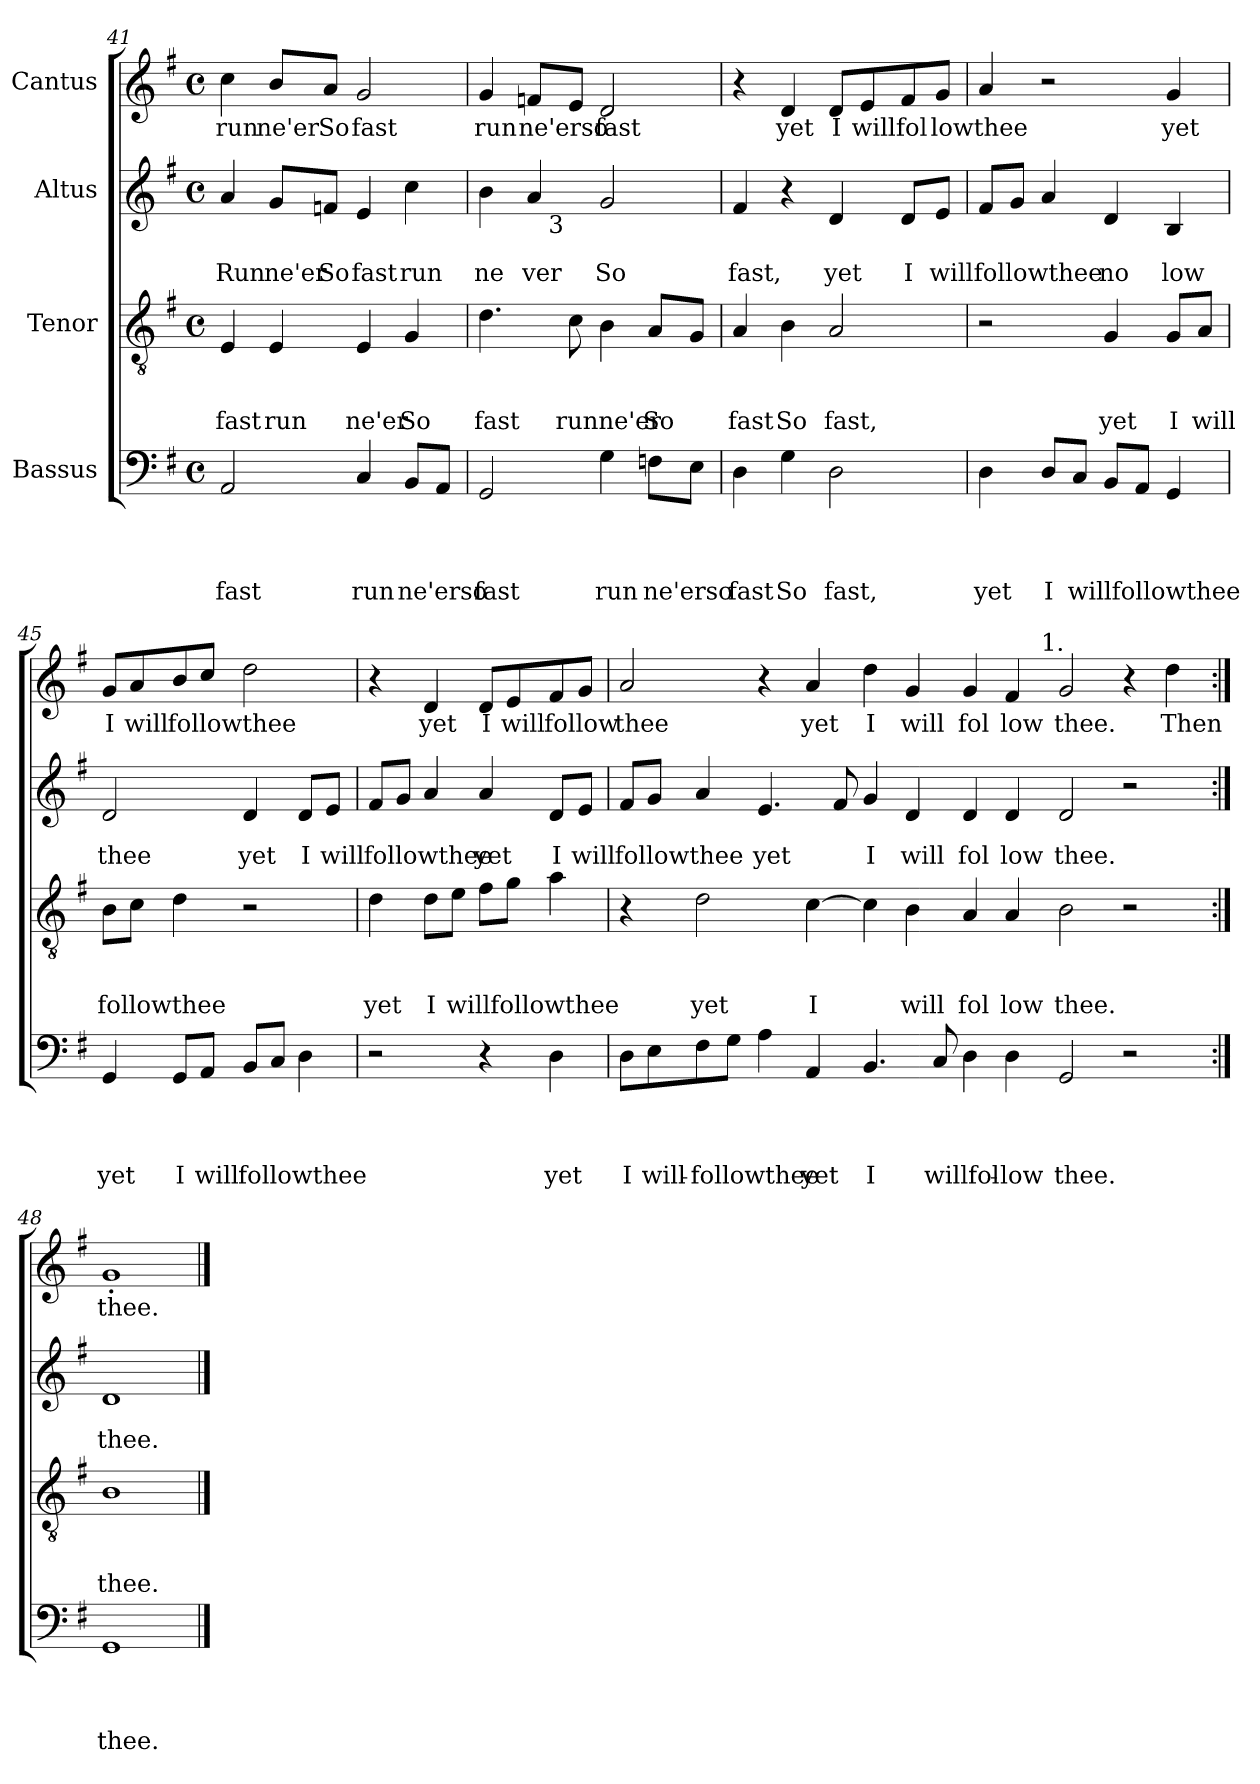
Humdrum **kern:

**kern	**text	**text	**text	**text	**kern	**text	**text	**text	**kern	**text	**text	**kern	**text
*part4	*part4	*part4	*part4	*part4	*part3	*part3	*part3	*part3	*part2	*part2	*part2	*part1	*part1
*staff4	*staff4	*staff4	*staff4	*staff4	*staff3	*staff3	*staff3	*staff3	*staff2	*staff2	*staff2	*staff1	*staff1
*I"Bassus	*	*	*	*	*I"Tenor	*	*	*	*I"Altus	*	*	*I"Cantus	*
!!LO:LB:g=z
*clefF4	*	*	*	*	*clefGv2	*	*	*	*clefG2	*	*	*clefG2	*
*k[f#]	*	*	*	*	*k[f#]	*	*	*	*k[f#]	*	*	*k[f#]	*
*G:	*	*	*	*	*G:	*	*	*	*G:	*	*	*G:	*
*M4/4	*	*	*	*	*M4/4	*	*	*	*M4/4	*	*	*M4/4	*
*met(c)	*	*	*	*	*met(c)	*	*	*	*met(c)	*	*	*met(c)	*
=41	=41	=41	=41	=41	=41	=41	=41	=41	=41	=41	=41	=41	=41
!	!	!	!	!LO:LY:b	!	!	!	!LO:LY:b	!	!	!LO:LY:b	!	!LO:LY:b
2AA/	.	.	.	fast	4E/	.	.	fast	4a/	.	Run	4cc\	run
!	!	!	!	!	!	!	!	!LO:LY:b	!	!	!LO:LY:b	!	!LO:LY:b
.	.	.	.	.	4E/	.	.	run	8g/L	.	ne'er	8b/L	ne'er
!	!	!	!	!	!	!	!	!	!	!	!LO:LY:b	!	!LO:LY:b
.	.	.	.	.	.	.	.	.	8fn/J	.	So	8a/J	So
!	!	!	!	!LO:LY:b	!	!	!	!LO:LY:b	!	!	!LO:LY:b	!	!LO:LY:b
4C/	.	.	.	run	4E/	.	.	ne'er	4e/	.	fast	2g/	fast
!	!	!	!	!LO:LY:b	!	!	!	!LO:LY:b	!	!	!LO:LY:b	!	!
8BB/L	.	.	.	ne'erso	4G/	.	.	So	4cc\	.	run	.	.
8AA/J	.	.	.	.	.	.	.	.	.	.	.	.	.
=42	=42	=42	=42	=42	=42	=42	=42	=42	=42	=42	=42	=42	=42
!	!	!	!	!LO:LY:b	!	!	!	!LO:LY:b	!	!	!LO:LY:b	!	!LO:LY:b
*	*	*	*	*	*	*	*	*	*^	*	*	*	*
2GG/	.	.	.	fast	4.d\	.	.	fast	4b\	4ryy	.	ne	4g/	run
!	!	!	!	!	!	!	!	!	!	!	!	!LO:LY:b	!	!LO:LY:b
.	.	.	.	.	.	.	.	.	4a/	16ryy	.	ver	8fn/L	ne'erso
!	!	!	!	!	!	!	!	!	!	!LO:TX:b:t=3	!	!	!	!
.	.	.	.	.	.	.	.	.	.	2ryy	.	.	.	.
!	!	!	!	!	!	!	!	!LO:LY:b	!	!	!	!	!	!
.	.	.	.	.	8c\	.	.	runne'er	.	.	.	.	8e/J	.
!	!	!	!	!LO:LY:b	!	!	!	!	!	!	!	!LO:LY:b	!	!LO:LY:b
4G\	.	.	.	run	4B\	.	.	.	2g/	.	.	So	2d/	fast
!	!	!	!	!LO:LY:b	!	!	!	!LO:LY:b	!	!	!	!	!	!
8Fn\L	.	.	.	ne'erso	8A/L	.	.	So	.	.	.	.	.	.
.	.	.	.	.	.	.	.	.	.	8.ryy	.	.	.	.
8E\J	.	.	.	.	8G/J	.	.	.	.	.	.	.	.	.
=43	=43	=43	=43	=43	=43	=43	=43	=43	=43	=43	=43	=43	=43	=43
!	!	!	!	!LO:LY:b	!	!	!	!LO:LY:b	!	!	!	!LO:LY:b	!	!
*	*	*	*	*	*	*	*	*	*v	*v	*	*	*	*
4D\	.	.	.	fast	4A/	.	.	fast	4f#i/	.	fast,	4r	.
!	!	!	!	!LO:LY:b	!	!	!	!LO:LY:b	!	!	!	!	!LO:LY:b
4G\	.	.	.	So	4B\	.	.	So	4r	.	.	4d/	yet
!	!	!	!	!LO:LY:b	!	!	!	!LO:LY:b	!	!	!LO:LY:b	!	!LO:LY:b
2D\	.	.	.	fast,	2A/	.	.	fast,	4d/	.	yet	8d/L	I
!	!	!	!	!	!	!	!	!	!	!	!	!	!LO:LY:b
.	.	.	.	.	.	.	.	.	.	.	.	8e/	will
!	!	!	!	!	!	!	!	!	!	!	!LO:LY:b	!	!LO:LY:b
.	.	.	.	.	.	.	.	.	8d/L	.	I	8f#/	fol
!	!	!	!	!	!	!	!	!	!	!	!LO:LY:b	!	!LO:LY:b
.	.	.	.	.	.	.	.	.	8e/J	.	will	8g/J	low
!!LO:PB:g=z
=44	=44	=44	=44	=44	=44	=44	=44	=44	=44	=44	=44	=44	=44
!	!	!	!	!LO:LY:b	!	!	!	!	!	!	!LO:LY:b	!	!LO:LY:b
4D\	.	.	.	yet	2r	.	.	.	8f#/L	.	followthee	4a/	thee
.	.	.	.	.	.	.	.	.	8g/J	.	.	.	.
!	!	!	!	!LO:LY:b	!	!	!	!	!	!	!	!	!
8D/L	.	.	.	I	.	.	.	.	4a/	.	.	2r	.
!	!	!	!	!LO:LY:b	!	!	!	!	!	!	!	!	!
8C/J	.	.	.	willfollowthee	.	.	.	.	.	.	.	.	.
!	!	!	!	!	!	!	!	!LO:LY:b	!	!	!LO:LY:b	!	!
8BB/L	.	.	.	.	4G/	.	.	yet	4d/	.	no	.	.
8AA/J	.	.	.	.	.	.	.	.	.	.	.	.	.
!	!	!	!	!	!	!	!	!LO:LY:b	!	!	!LO:LY:b	!	!LO:LY:b
4GG/	.	.	.	.	8G/L	.	.	I	4B/	.	low	4g/	yet
!	!	!	!	!	!	!	!	!LO:LY:b	!	!	!	!	!
.	.	.	.	.	8A/J	.	.	will	.	.	.	.	.
=45	=45	=45	=45	=45	=45	=45	=45	=45	=45	=45	=45	=45	=45
!	!	!	!	!LO:LY:b	!	!	!	!LO:LY:b	!	!	!LO:LY:b	!	!LO:LY:b
4GG/	.	.	.	yet	8B\L	.	.	followthee	2d/	.	thee	8g/L	I
!	!	!	!	!	!	!	!	!	!	!	!	!	!LO:LY:b
.	.	.	.	.	8c\J	.	.	.	.	.	.	8a/	will
!	!	!	!	!LO:LY:b	!	!	!	!	!	!	!	!	!LO:LY:b
8GG/L	.	.	.	I	4d\	.	.	.	.	.	.	8b/	followthee
!	!	!	!	!LO:LY:b	!	!	!	!	!	!	!	!	!
8AA/J	.	.	.	will	.	.	.	.	.	.	.	8cc/J	.
!	!	!	!	!LO:LY:b	!	!	!	!	!	!	!LO:LY:b	!	!
8BB/L	.	.	.	followthee	2r	.	.	.	4d/	.	yet	2dd\	.
8C/J	.	.	.	.	.	.	.	.	.	.	.	.	.
!	!	!	!	!	!	!	!	!	!	!	!LO:LY:b	!	!
4D\	.	.	.	.	.	.	.	.	8d/L	.	I	.	.
!	!	!	!	!	!	!	!	!	!	!	!LO:LY:b	!	!
.	.	.	.	.	.	.	.	.	8e/J	.	will	.	.
=46	=46	=46	=46	=46	=46	=46	=46	=46	=46	=46	=46	=46	=46
!	!	!	!	!	!	!	!	!LO:LY:b	!	!	!LO:LY:b	!	!
2r	.	.	.	.	4d\	.	.	yet	8f#/L	.	followthee	4r	.
.	.	.	.	.	.	.	.	.	8g/J	.	.	.	.
!	!	!	!	!	!	!	!	!LO:LY:b	!	!	!	!	!LO:LY:b
.	.	.	.	.	8d\L	.	.	I	4a/	.	.	4d/	yet
!	!	!	!	!	!	!	!	!LO:LY:b	!	!	!	!	!
.	.	.	.	.	8e\J	.	.	willfollowthee	.	.	.	.	.
!	!	!	!	!	!	!	!	!	!	!	!LO:LY:b	!	!LO:LY:b
4r	.	.	.	.	8f#\L	.	.	.	4a/	.	yet	8d/L	I
!	!	!	!	!	!	!	!	!	!	!	!	!	!LO:LY:b
.	.	.	.	.	8g\J	.	.	.	.	.	.	8e/	will
!	!	!	!	!LO:LY:b	!	!	!	!	!	!	!LO:LY:b	!	!LO:LY:b
4D\	.	.	.	yet	4a\	.	.	.	8d/L	.	I	8f#/	follow
!	!	!	!	!	!	!	!	!	!	!	!LO:LY:b	!	!
.	.	.	.	.	.	.	.	.	8e/J	.	will	8g</J	.
!!LO:LB:g=z
=47	=47	=47	=47	=47	=47	=47	=47	=47	=47	=47	=47	=47	=47
!	!	!	!	!LO:LY:b	!	!	!	!	!	!	!LO:LY:b	!	!LO:LY:b
*	*	*	*	*	*	*	*	*	*	*	*	*^	*
8D\L	.	.	.	I	4r	.	.	.	8f#/L	.	followthee	2a/	1ryy	thee
!	!	!	!	!LO:LY:b	!	!	!	!	!	!	!	!	!	!
8E\	.	.	.	will-	.	.	.	.	8g/J	.	.	.	.	.
!	!	!	!	!LO:LY:b	!	!	!	!LO:LY:b	!	!	!	!	!	!
8F#\	.	.	.	-followthee	2d\	.	.	yet	4a/	.	.	.	.	.
8G\J	.	.	.	.	.	.	.	.	.	.	.	.	.	.
!	!	!	!	!	!	!	!	!	!	!	!LO:LY:b	!	!	!
4A\	.	.	.	.	.	.	.	.	4.e/	.	yet	4r	.	.
!	!	!	!	!LO:LY:b	!	!	!	!LO:LY:b	!	!	!	!	!	!LO:LY:b
4AA/	.	.	.	yet	[>4c\	.	.	I	.	.	.	4a/	.	yet
.	.	.	.	.	.	.	.	.	8f#/	.	.	.	.	.
!	!	!	!	!LO:LY:b	!	!	!	!	!	!	!LO:LY:b	!	!	!LO:LY:b
4.BB/	.	.	.	I	4c\]	.	.	.	4g/	.	I	4dd\	2...ryy	I
!	!	!	!	!	!	!	!	!LO:LY:b	!	!	!LO:LY:b	!	!	!LO:LY:b
.	.	.	.	.	4B\	.	.	will	4d/	.	will	4g/	.	will
!	!	!	!	!LO:LY:b	!	!	!	!	!	!	!	!	!	!
8C/	.	.	.	willfol-	.	.	.	.	.	.	.	.	.	.
!	!	!	!	!	!	!	!	!LO:LY:b	!	!	!LO:LY:b	!	!	!LO:LY:b
4D\	.	.	.	.	4A/	.	.	fol	4d/	.	fol	4g/	.	fol
!	!	!	!	!LO:LY:b	!	!	!	!LO:LY:b	!	!	!LO:LY:b	!	!	!LO:LY:b
4D\	.	.	.	-low	4A/	.	.	low	4d/	.	low	4f#/	.	low
!	!	!	!	!	!	!	!	!	!	!	!	!	!LO:TX:a:t=1.	!
.	.	.	.	.	.	.	.	.	.	.	.	.	1ryy	.
!	!	!	!	!LO:LY:b	!	!	!	!LO:LY:b	!	!	!LO:LY:b	!	!	!LO:LY:b
2GG/	.	.	.	thee.	2B\	.	.	thee.	2d/	.	thee.	2g/	.	thee.
2r	.	.	.	.	2r	.	.	.	2r	.	.	4r	.	.
!	!	!	!	!	!	!	!	!	!	!	!	!	!	!LO:LY:b
.	.	.	.	.	.	.	.	.	.	.	.	4dd\	.	Then
.	.	.	.	.	.	.	.	.	.	.	.	.	16ryy	.
=48:|!	=48:|!	=48:|!	=48:|!	=48:|!	=48:|!	=48:|!	=48:|!	=48:|!	=48:|!	=48:|!	=48:|!	=48:|!	=48:|!	=48:|!
!	!	!	!	!LO:LY:b	!	!	!	!LO:LY:b	!	!	!LO:LY:b	!	!	!LO:LY:b
*	*	*	*	*	*	*	*	*	*	*	*	*v	*v	*
1GG	.	.	.	thee.	1B	.	.	thee.	1d	.	thee.	1g'<	thee.
==	==	==	==	==	==	==	==	==	==	==	==	==	==
*-	*-	*-	*-	*-	*-	*-	*-	*-	*-	*-	*-	*-	*-
